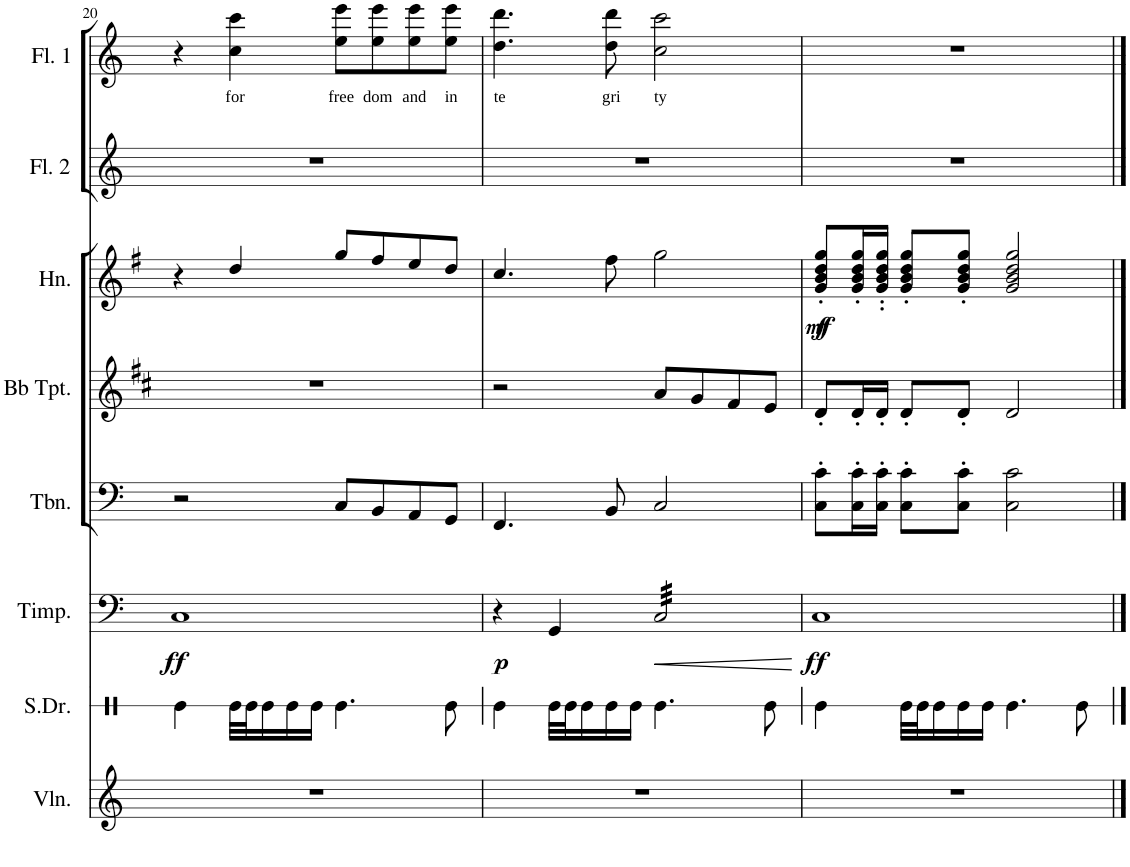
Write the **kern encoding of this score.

**kern	**kern	**kern	**dynam	**kern	**kern	**kern	**dynam	**kern	**kern	**text
*part8	*part7	*part6	*part6	*part5	*part4	*part3	*part3	*part2	*part1	*part1
*staff8	*staff7	*staff6	*staff6	*staff5	*staff4	*staff3	*staff3	*staff2	*staff1	*staff1
*I"Violin	*I"Snare Drum	*I"Timpani	*	*I"Trombone	*I"Trumpet in Bb	*I"Horn in F	*	*I"Flute 2	*I"Flute 1	*
*I'Vln.	*I'S.Dr.	*I'Timp.	*	*I'Tbn.	*	*I'Hn.	*	*I'Fl. 2	*I'Fl. 1	*
!!LO:PB:g=z
*clefG2	*clefX	*clefF4	*	*clefF4	*clefG2	*clefG2	*	*clefG2	*clefG2	*
*	*	*	*	*	*Trd1c2	*Trd4c7	*	*	*	*
*k[]	*k[]	*k[]	*	*k[]	*k[f#c#]	*k[f#]	*	*k[]	*k[]	*
*M4/4	*M4/4	*M4/4	*	*M4/4	*M4/4	*M4/4	*	*M4/4	*M4/4	*
=20	=20	=20	=20	=20	=20	=20	=20	=20	=20	=20
!	!	!	!LO:DY:b	!	!	!	!	!	!	!
1r	4Re\	1C	ff	2r	1r	4r	.	1r	4r	.
!	!	!	!	!	!	!	!	!	!	!LO:LY:b
.	32Re\LLL	.	.	.	.	4dd/	.	.	4cc\ 4ccc\	for
.	32Re\J	.	.	.	.	.	.	.	.	.
.	16Re\	.	.	.	.	.	.	.	.	.
.	16Re\	.	.	.	.	.	.	.	.	.
.	16Re\JJ	.	.	.	.	.	.	.	.	.
!	!	!	!	!	!	!	!	!	!	!LO:LY:b
.	4.Re\	.	.	8C/L	.	8gg/L	.	.	8ee\ 8eee\L	free
!	!	!	!	!	!	!	!	!	!	!LO:LY:b
.	.	.	.	8BB/	.	8ff#/	.	.	8ee\ 8eee\	dom
!	!	!	!	!	!	!	!	!	!	!LO:LY:b
.	.	.	.	8AA/	.	8ee/	.	.	8ee\ 8eee\	and
!	!	!	!	!	!	!	!	!	!	!LO:LY:b
.	8Re\	.	.	8GG/J	.	8dd/J	.	.	8ee\ 8eee\J	in
=21	=21	=21	=21	=21	=21	=21	=21	=21	=21	=21
!	!	!	!LO:DY:b	!	!	!	!	!	!	!LO:LY:b
1r	4Re\	4r	p	4.FF/	2r	4.cc/	.	1r	4.dd\ 4.ddd\	te
.	32Re\LLL	4GG/	.	.	.	.	.	.	.	.
.	32Re\J	.	.	.	.	.	.	.	.	.
.	16Re\	.	.	.	.	.	.	.	.	.
!	!	!	!	!	!	!	!	!	!	!LO:LY:b
.	16Re\	.	.	8BB/	.	8ff#\	.	.	8dd\ 8ddd\	gri
.	16Re\JJ	.	.	.	.	.	.	.	.	.
!	!	!	!	!	!	!	!	!	!	!LO:LY:b
*	*	*tremolo	*	*	*	*	*	*	*	*
.	4.Re\	32C/LLL	.	2C/	8a/L	2gg\	.	.	2cc\ 2ccc\	ty
.	.	32C/	.	.	.	.	.	.	.	.
.	.	32C/	.	.	.	.	.	.	.	.
.	.	32C/	.	.	.	.	.	.	.	.
.	.	32C/	.	.	8g/	.	.	.	.	.
.	.	32C/	.	.	.	.	.	.	.	.
.	.	32C/	.	.	.	.	.	.	.	.
.	.	32C/	.	.	.	.	.	.	.	.
.	.	32C/	.	.	8f#/	.	.	.	.	.
.	.	32C/	.	.	.	.	.	.	.	.
.	.	32C/	.	.	.	.	.	.	.	.
.	.	32C/	.	.	.	.	.	.	.	.
.	8Re\	32C/	.	.	8e/J	.	.	.	.	.
.	.	32C/	.	.	.	.	.	.	.	.
.	.	32C/	.	.	.	.	.	.	.	.
.	.	32C/JJJ	.	.	.	.	.	.	.	.
*	*	*Xtremolo	*	*	*	*	*	*	*	*
=22	=22	=22	=22	=22	=22	=22	=22	=22	=22	=22
!	!	!	!LO:DY:b	!	!	!	!LO:DY:b	!	!	!
!	!	!	!	!	!	!	!LO:DY:n=1:b	!	!	!
1r	4Re\	1C	ff	8C\' 8c\'L	8d'/L	8g/' 8b/' 8dd/' 8gg/'L	mf f	1r	1r	.
.	.	.	.	16C\' 16c\'L	16d'/L	16g/' 16b/' 16dd/' 16gg/'L	.	.	.	.
.	.	.	.	16C\' 16c\'JJ	16d'/JJ	16g/' 16b/' 16dd/' 16gg/'JJ	.	.	.	.
.	32Re\LLL	.	.	8C\' 8c\'L	8d'/L	8g/' 8b/' 8dd/' 8gg/'L	.	.	.	.
.	32Re\J	.	.	.	.	.	.	.	.	.
.	16Re\	.	.	.	.	.	.	.	.	.
.	16Re\	.	.	8C\' 8c\'J	8d'/J	8g/' 8b/' 8dd/' 8gg/'J	.	.	.	.
.	16Re\JJ	.	.	.	.	.	.	.	.	.
.	4.Re\	.	.	2C\ 2c\	2d/	2g/ 2b/ 2dd/ 2gg/	.	.	.	.
.	8Re\	.	.	.	.	.	.	.	.	.
==	==	==	==	==	==	==	==	==	==	==
*-	*-	*-	*-	*-	*-	*-	*-	*-	*-	*-
